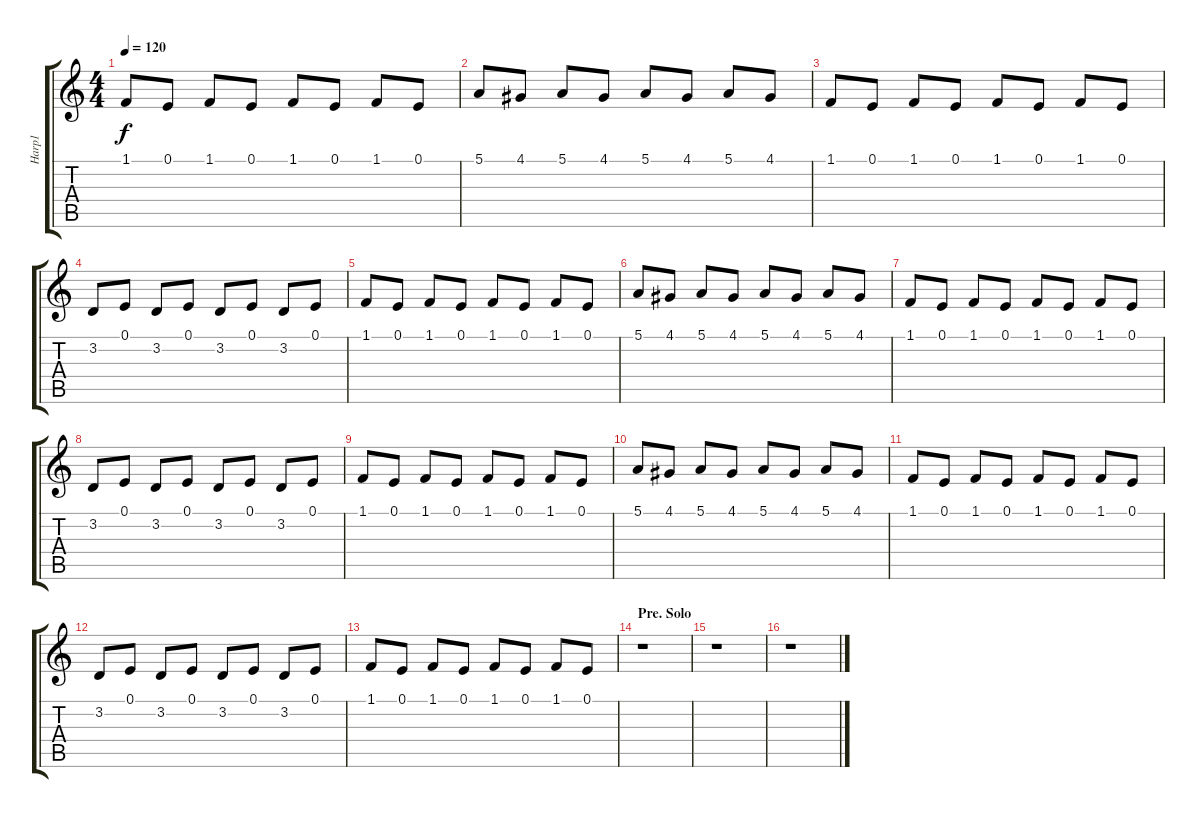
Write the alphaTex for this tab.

\track ("Harp1" "Harp1") {instrument orchestralharp}
\staff {score tabs}
\tuning (E4 B3 G3 D3 A2 E2) {hide}
\ts (4 4)
\tempo 120
\clef g2
\ks c
1.1.8{dy f} 0.1.8 1.1.8 0.1.8 1.1.8 0.1.8 1.1.8 0.1.8 |
5.1.8 4.1.8 5.1.8 4.1.8 5.1.8 4.1.8 5.1.8 4.1.8 |
1.1.8 0.1.8 1.1.8 0.1.8 1.1.8 0.1.8 1.1.8 0.1.8 |
3.2.8 0.1.8 3.2.8 0.1.8 3.2.8 0.1.8 3.2.8 0.1.8 |
1.1.8 0.1.8 1.1.8 0.1.8 1.1.8 0.1.8 1.1.8 0.1.8 |
5.1.8 4.1.8 5.1.8 4.1.8 5.1.8 4.1.8 5.1.8 4.1.8 |
1.1.8 0.1.8 1.1.8 0.1.8 1.1.8 0.1.8 1.1.8 0.1.8 |
3.2.8 0.1.8 3.2.8 0.1.8 3.2.8 0.1.8 3.2.8 0.1.8 |
1.1.8 0.1.8 1.1.8 0.1.8 1.1.8 0.1.8 1.1.8 0.1.8 |
5.1.8 4.1.8 5.1.8 4.1.8 5.1.8 4.1.8 5.1.8 4.1.8 |
1.1.8 0.1.8 1.1.8 0.1.8 1.1.8 0.1.8 1.1.8 0.1.8 |
3.2.8 0.1.8 3.2.8 0.1.8 3.2.8 0.1.8 3.2.8 0.1.8 |
1.1.8 0.1.8 1.1.8 0.1.8 1.1.8 0.1.8 1.1.8 0.1.8 |
\section ("" "Pre. Solo")
r.1 |
r.1 |
r.1
